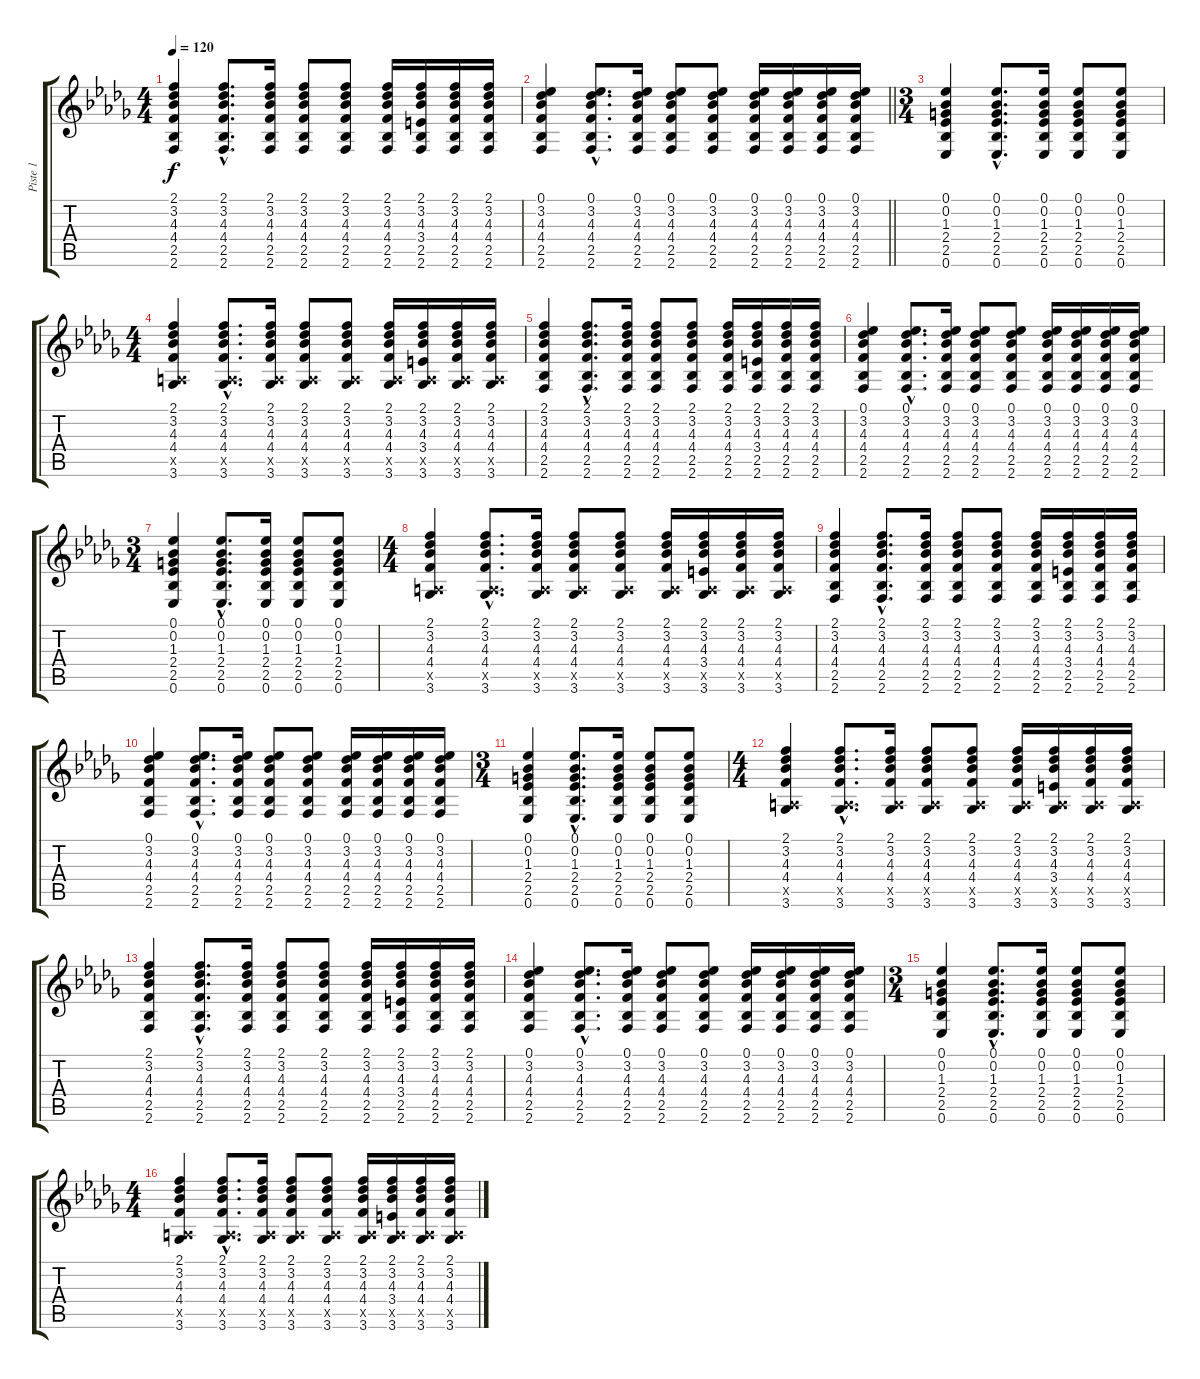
\track ("Piste 1" "Piste 1") {instrument acousticguitarnylon}
\staff {score tabs}
\tuning (Eb4 Bb3 Gb3 Db3 Ab2 Eb2) {hide}
\ts (4 4)
\tempo 120
\clef g2
\ks db
(2.1 3.2 4.3 4.4 2.5 2.6).4{dy f instrument acousticguitarnylon} (2.1{hac} 3.2{hac} 4.3{hac} 4.4{hac} 2.5{hac} 2.6{hac}).8{d} (2.1 3.2 4.3 4.4 2.5 2.6).16 (2.1 3.2 4.3 4.4 2.5 2.6).8 (2.1 3.2 4.3 4.4 2.5 2.6).8 (2.1 3.2 4.3 4.4 2.5 2.6).16 (2.1 3.2 4.3 3.4 2.5 2.6).16 (2.1 3.2 4.3 4.4 2.5 2.6).16 (2.1 3.2 4.3 4.4 2.5 2.6).16 |
\barLineRight lightlight
(0.1 3.2 4.3 4.4 2.5 2.6).4 (0.1{hac} 3.2{hac} 4.3{hac} 4.4{hac} 2.5{hac} 2.6{hac}).8{d} (0.1 3.2 4.3 4.4 2.5 2.6).16 (0.1 3.2 4.3 4.4 2.5 2.6).8 (0.1 3.2 4.3 4.4 2.5 2.6).8 (0.1 3.2 4.3 4.4 2.5 2.6).16 (0.1 3.2 4.3 4.4 2.5 2.6).16 (0.1 3.2 4.3 4.4 2.5 2.6).16 (0.1 3.2 4.3 4.4 2.5 2.6).16 |
\ts (3 4)
(0.1 0.2 1.3 2.4 2.5 0.6).4 (0.1{hac} 0.2{hac} 1.3{hac} 2.4{hac} 2.5{hac} 0.6{hac}).8{d} (0.1 0.2 1.3 2.4 2.5 0.6).16 (0.1 0.2 1.3 2.4 2.5 0.6).8 (0.1 0.2 1.3 2.4 2.5 0.6).8 |
\ts (4 4)
(2.1 3.2 4.3 4.4 1.5{x} 3.6).4 (2.1{hac} 3.2{hac} 4.3{hac} 4.4{hac} 1.5{hac x} 3.6{hac}).8{d} (2.1 3.2 4.3 4.4 1.5{x} 3.6).16 (2.1 3.2 4.3 4.4 1.5{x} 3.6).8 (2.1 3.2 4.3 4.4 1.5{x} 3.6).8 (2.1 3.2 4.3 4.4 1.5{x} 3.6).16 (2.1 3.2 4.3 3.4 1.5{x} 3.6).16 (2.1 3.2 4.3 4.4 1.5{x} 3.6).16 (2.1 3.2 4.3 4.4 1.5{x} 3.6).16 |
(2.1 3.2 4.3 4.4 2.5 2.6).4 (2.1{hac} 3.2{hac} 4.3{hac} 4.4{hac} 2.5{hac} 2.6{hac}).8{d} (2.1 3.2 4.3 4.4 2.5 2.6).16 (2.1 3.2 4.3 4.4 2.5 2.6).8 (2.1 3.2 4.3 4.4 2.5 2.6).8 (2.1 3.2 4.3 4.4 2.5 2.6).16 (2.1 3.2 4.3 3.4 2.5 2.6).16 (2.1 3.2 4.3 4.4 2.5 2.6).16 (2.1 3.2 4.3 4.4 2.5 2.6).16 |
(0.1 3.2 4.3 4.4 2.5 2.6).4 (0.1{hac} 3.2{hac} 4.3{hac} 4.4{hac} 2.5{hac} 2.6{hac}).8{d} (0.1 3.2 4.3 4.4 2.5 2.6).16 (0.1 3.2 4.3 4.4 2.5 2.6).8 (0.1 3.2 4.3 4.4 2.5 2.6).8 (0.1 3.2 4.3 4.4 2.5 2.6).16 (0.1 3.2 4.3 4.4 2.5 2.6).16 (0.1 3.2 4.3 4.4 2.5 2.6).16 (0.1 3.2 4.3 4.4 2.5 2.6).16 |
\ts (3 4)
(0.1 0.2 1.3 2.4 2.5 0.6).4 (0.1{hac} 0.2{hac} 1.3{hac} 2.4{hac} 2.5{hac} 0.6{hac}).8{d} (0.1 0.2 1.3 2.4 2.5 0.6).16 (0.1 0.2 1.3 2.4 2.5 0.6).8 (0.1 0.2 1.3 2.4 2.5 0.6).8 |
\ts (4 4)
(2.1 3.2 4.3 4.4 1.5{x} 3.6).4 (2.1{hac} 3.2{hac} 4.3{hac} 4.4{hac} 1.5{hac x} 3.6{hac}).8{d} (2.1 3.2 4.3 4.4 1.5{x} 3.6).16 (2.1 3.2 4.3 4.4 1.5{x} 3.6).8 (2.1 3.2 4.3 4.4 1.5{x} 3.6).8 (2.1 3.2 4.3 4.4 1.5{x} 3.6).16 (2.1 3.2 4.3 3.4 1.5{x} 3.6).16 (2.1 3.2 4.3 4.4 1.5{x} 3.6).16 (2.1 3.2 4.3 4.4 1.5{x} 3.6).16 |
(2.1 3.2 4.3 4.4 2.5 2.6).4 (2.1{hac} 3.2{hac} 4.3{hac} 4.4{hac} 2.5{hac} 2.6{hac}).8{d} (2.1 3.2 4.3 4.4 2.5 2.6).16 (2.1 3.2 4.3 4.4 2.5 2.6).8 (2.1 3.2 4.3 4.4 2.5 2.6).8 (2.1 3.2 4.3 4.4 2.5 2.6).16 (2.1 3.2 4.3 3.4 2.5 2.6).16 (2.1 3.2 4.3 4.4 2.5 2.6).16 (2.1 3.2 4.3 4.4 2.5 2.6).16 |
(0.1 3.2 4.3 4.4 2.5 2.6).4 (0.1{hac} 3.2{hac} 4.3{hac} 4.4{hac} 2.5{hac} 2.6{hac}).8{d} (0.1 3.2 4.3 4.4 2.5 2.6).16 (0.1 3.2 4.3 4.4 2.5 2.6).8 (0.1 3.2 4.3 4.4 2.5 2.6).8 (0.1 3.2 4.3 4.4 2.5 2.6).16 (0.1 3.2 4.3 4.4 2.5 2.6).16 (0.1 3.2 4.3 4.4 2.5 2.6).16 (0.1 3.2 4.3 4.4 2.5 2.6).16 |
\ts (3 4)
(0.1 0.2 1.3 2.4 2.5 0.6).4 (0.1{hac} 0.2{hac} 1.3{hac} 2.4{hac} 2.5{hac} 0.6{hac}).8{d} (0.1 0.2 1.3 2.4 2.5 0.6).16 (0.1 0.2 1.3 2.4 2.5 0.6).8 (0.1 0.2 1.3 2.4 2.5 0.6).8 |
\ts (4 4)
(2.1 3.2 4.3 4.4 1.5{x} 3.6).4 (2.1{hac} 3.2{hac} 4.3{hac} 4.4{hac} 1.5{hac x} 3.6{hac}).8{d} (2.1 3.2 4.3 4.4 1.5{x} 3.6).16 (2.1 3.2 4.3 4.4 1.5{x} 3.6).8 (2.1 3.2 4.3 4.4 1.5{x} 3.6).8 (2.1 3.2 4.3 4.4 1.5{x} 3.6).16 (2.1 3.2 4.3 3.4 1.5{x} 3.6).16 (2.1 3.2 4.3 4.4 1.5{x} 3.6).16 (2.1 3.2 4.3 4.4 1.5{x} 3.6).16 |
(2.1 3.2 4.3 4.4 2.5 2.6).4 (2.1{hac} 3.2{hac} 4.3{hac} 4.4{hac} 2.5{hac} 2.6{hac}).8{d} (2.1 3.2 4.3 4.4 2.5 2.6).16 (2.1 3.2 4.3 4.4 2.5 2.6).8 (2.1 3.2 4.3 4.4 2.5 2.6).8 (2.1 3.2 4.3 4.4 2.5 2.6).16 (2.1 3.2 4.3 3.4 2.5 2.6).16 (2.1 3.2 4.3 4.4 2.5 2.6).16 (2.1 3.2 4.3 4.4 2.5 2.6).16 |
(0.1 3.2 4.3 4.4 2.5 2.6).4 (0.1{hac} 3.2{hac} 4.3{hac} 4.4{hac} 2.5{hac} 2.6{hac}).8{d} (0.1 3.2 4.3 4.4 2.5 2.6).16 (0.1 3.2 4.3 4.4 2.5 2.6).8 (0.1 3.2 4.3 4.4 2.5 2.6).8 (0.1 3.2 4.3 4.4 2.5 2.6).16 (0.1 3.2 4.3 4.4 2.5 2.6).16 (0.1 3.2 4.3 4.4 2.5 2.6).16 (0.1 3.2 4.3 4.4 2.5 2.6).16 |
\ts (3 4)
(0.1 0.2 1.3 2.4 2.5 0.6).4 (0.1{hac} 0.2{hac} 1.3{hac} 2.4{hac} 2.5{hac} 0.6{hac}).8{d} (0.1 0.2 1.3 2.4 2.5 0.6).16 (0.1 0.2 1.3 2.4 2.5 0.6).8 (0.1 0.2 1.3 2.4 2.5 0.6).8 |
\ts (4 4)
(2.1 3.2 4.3 4.4 1.5{x} 3.6).4 (2.1{hac} 3.2{hac} 4.3{hac} 4.4{hac} 1.5{hac x} 3.6{hac}).8{d} (2.1 3.2 4.3 4.4 1.5{x} 3.6).16 (2.1 3.2 4.3 4.4 1.5{x} 3.6).8 (2.1 3.2 4.3 4.4 1.5{x} 3.6).8 (2.1 3.2 4.3 4.4 1.5{x} 3.6).16 (2.1 3.2 4.3 3.4 1.5{x} 3.6).16 (2.1 3.2 4.3 4.4 1.5{x} 3.6).16 (2.1 3.2 4.3 4.4 1.5{x} 3.6).16
